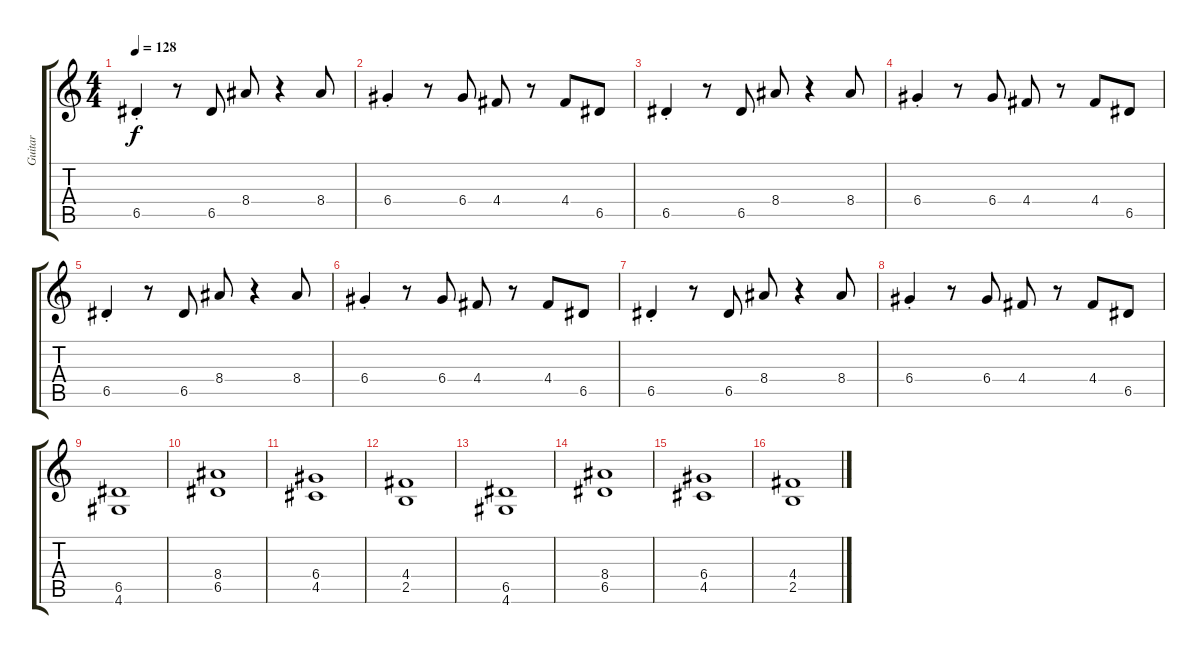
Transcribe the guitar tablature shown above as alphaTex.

\track ("Guitar" "Guitar") {instrument distortionguitar}
\staff {score tabs}
\tuning (E4 B3 G3 D3 A2 E2) {hide}
\ts (4 4)
\tempo 128
\clef g2
\ks c
6.5{st}.4{dy f} r.8 6.5.8 8.4.8 r.4 8.4.8 |
6.4{st}.4 r.8 6.4.8 4.4.8 r.8 4.4.8 6.5.8 |
6.5{st}.4 r.8 6.5.8 8.4.8 r.4 8.4.8 |
6.4{st}.4 r.8 6.4.8 4.4.8 r.8 4.4.8 6.5.8 |
6.5{st}.4 r.8 6.5.8 8.4.8 r.4 8.4.8 |
6.4{st}.4 r.8 6.4.8 4.4.8 r.8 4.4.8 6.5.8 |
6.5{st}.4 r.8 6.5.8 8.4.8 r.4 8.4.8 |
6.4{st}.4 r.8 6.4.8 4.4.8 r.8 4.4.8 6.5.8 |
(6.5 4.6).1 |
(8.4 6.5).1 |
(6.4 4.5).1 |
(4.4 2.5).1 |
(6.5 4.6).1 |
(8.4 6.5).1 |
(6.4 4.5).1 |
(4.4 2.5).1
